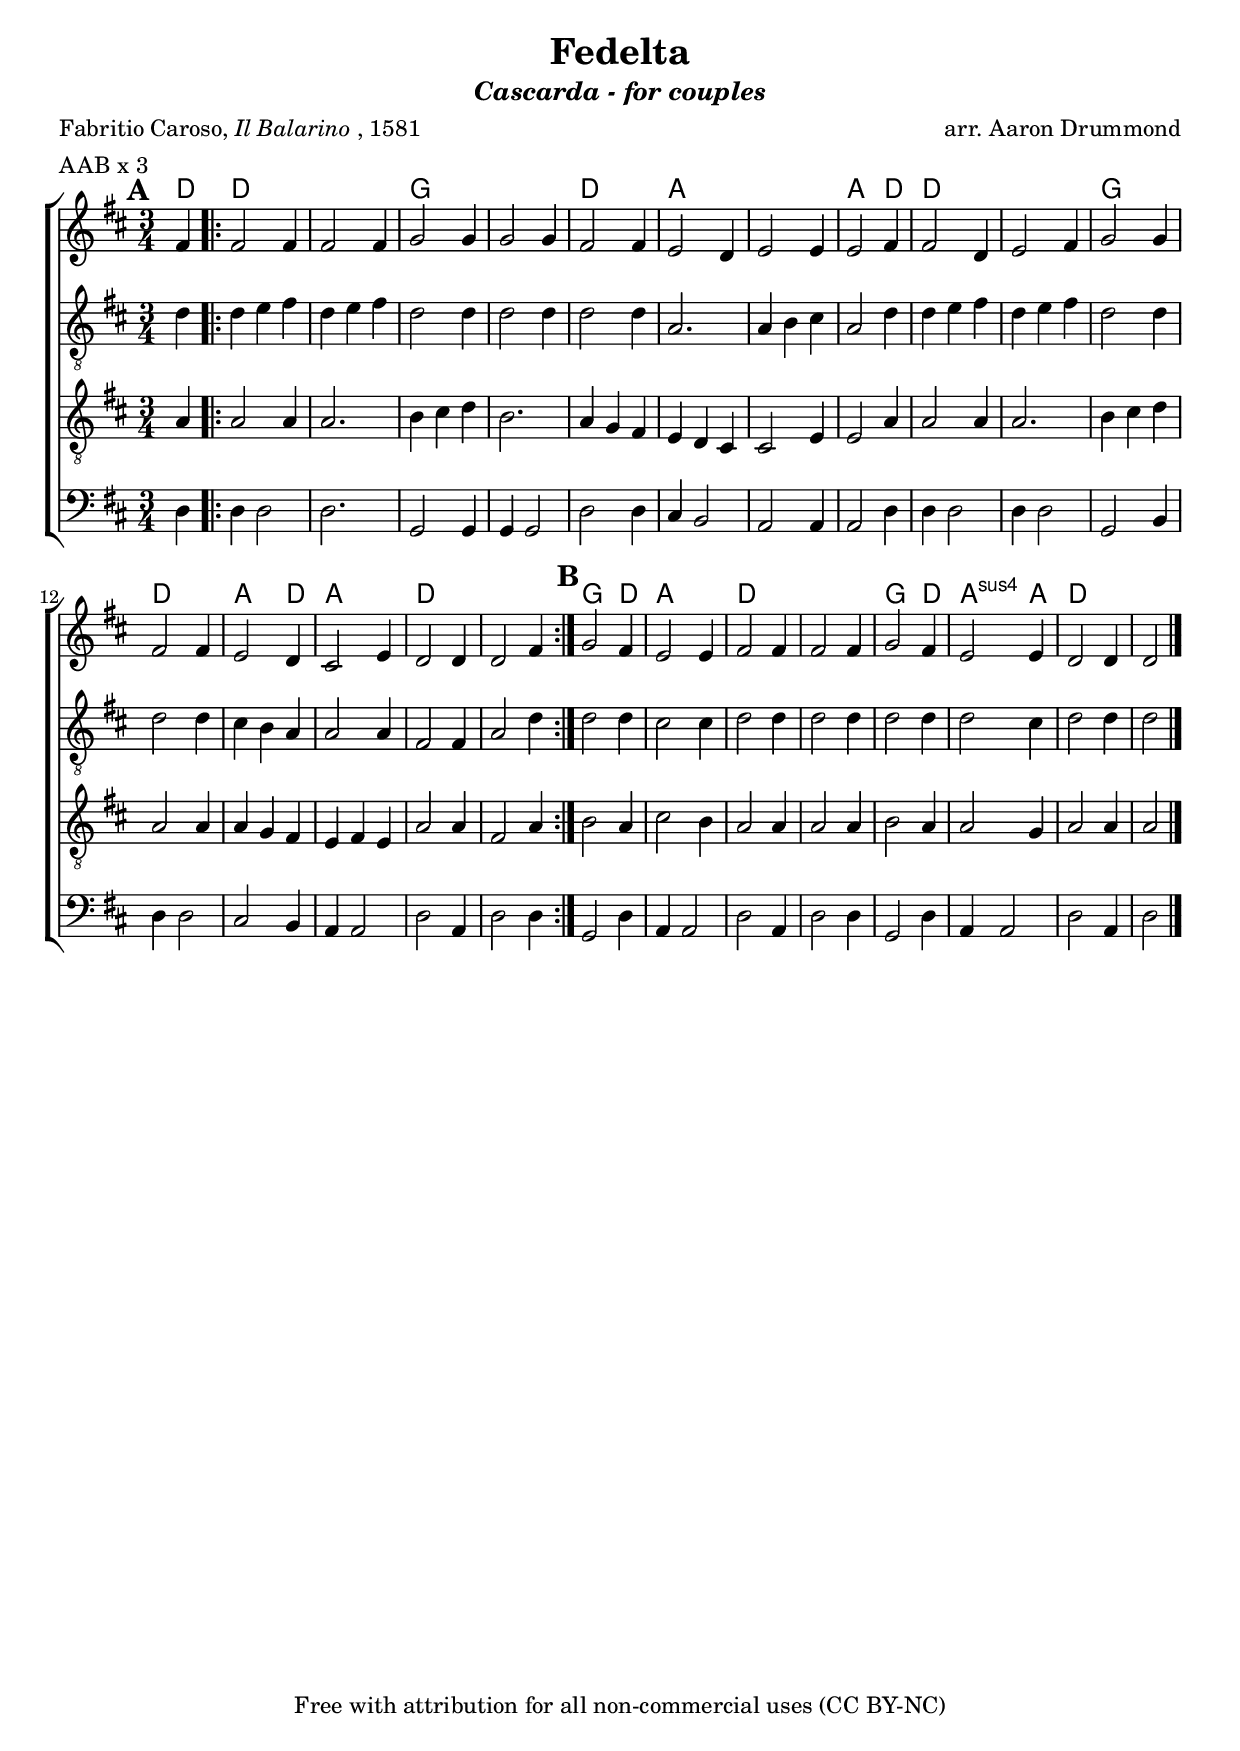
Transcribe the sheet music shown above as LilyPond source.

%#(set-global-staff-size 17)

\header{
  title = "Fedelta"
  poet = \markup { Fabritio Caroso, \italic { Il Balarino}, 1581 }
  subtitle = \markup \italic "Cascarda - for couples"
  composer = "arr. Aaron Drummond"
  meter = "AAB x 3"
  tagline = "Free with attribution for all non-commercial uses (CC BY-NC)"
}

global = \transpose ees d {
 \time 3/4
 \key ees\major
}

top = \transpose ees d {
\set Score.markFormatter = #format-mark-circle-letters
 \clef treble

\mark \default
\partial 4 g'4 \repeat volta 2 {
 g'2 g'4 |  % 2
 g'2 g'4 |  % 3
 aes'2 aes'4 |  % 4
 aes'2 aes'4 |  % 5
 g'2 g'4 |  % 6
 f'2 ees'4 |  % 7
 f'2 f'4 |  % 8
 f'2 g'4 |  % 9
 g'2 ees'4 |  % 10
 f'2 g'4 |  % 11
 aes'2 aes'4 |  % 12
 g'2 g'4 |  % 13
 f'2 ees'4 |  % 14
 d'2 f'4 |  % 15
 ees'2 ees'4 |  % 16
 ees'2 g'4 }
\mark \default
 aes'2 g'4 |  % 18
 f'2 f'4 |  % 19
 g'2 g'4 |  % 20
 g'2 g'4 |  % 21
 aes'2 g'4 |  % 22
 f'2 f'4 |  % 23
 ees'2 ees'4 |  % 24
 ees'2 \bar "|."

}


alto = \transpose ees d {

\partial 4
 ees'4 \repeat volta 2 {
 ees'4 f'4 g'4 |  % 2
 ees'4 f'4 g'4 |  % 3
 ees'2 ees'4   |  % 4
 ees'2 ees'4   |  % 5
 ees'2 ees'4 |  % 6
 bes2. |  % 7
 bes4 c'4 d'4 |  % 8
 bes2 ees'4 |  % 9
 ees'4 f'4 g'4 |  % 10
 ees'4 f'4 g'4 |  % 11
 ees'2 ees'4   |  % 12
 ees'2 ees'4 |  % 13
 d'4 c'4 bes4 |  % 14
 bes2 bes4 |  % 15
 g2 g4   |  % 16
 bes2 ees'4 }
 ees'2 ees'4 |  % 18
 d'2 d'4 |  % 19
 ees'2 ees'4   |  % 20
 ees'2 ees'4 |  % 21
 ees'2 ees'4 |  % 22
 ees'2 d'4 |  % 23
 ees'2 ees'4   |  % 24
 ees'2 


}

tenor = \transpose ees'' d' {
 bes'4 \repeat volta 2{
 bes'2 bes'4   |  % 2
 bes'2. |  % 3
 c''4 d''4 ees''4 |  % 4
 c''2. |  % 5
 bes'4 aes'4 g'4 |  % 6
 f'4 ees'4 d'4 |  % 7
 d'2 f'4   |  % 8
 f'2 bes'4 |  % 9
 bes'2 bes'4   |  % 10
 bes'2. |  % 11
 c''4 d''4 ees''4 |  % 12
 bes'2 bes'4 |  % 13
 bes'4 aes'4 g'4 |  % 14
 f'4 g'4 f'4 |  % 15
 bes'2 bes'4   |  % 16
 g'2 bes'4 }
 c''2 bes'4 |  % 18
 d''2 c''4 |  % 19
 bes'2 bes'4   |  % 20
 bes'2 bes'4 |  % 21
 c''2 bes'4 |  % 22
 bes'2 aes'4 |  % 23
 bes'2 bes'4   |  % 24
 bes'2 

}


bottom = \transpose ees d {
 ees4 \repeat volta 2 {
 ees4 ees2 |  % 2
 ees2. |  % 3
 aes,2 aes,4 |  % 4
 aes,4 aes,2 |  % 5
 ees2 ees4 |  % 6
 d4 c2 |  % 7
 bes,2 bes,4 |  % 8
 bes,2 ees4 |  % 9
 ees4 ees2 |  % 10
 ees4 ees2 |  % 11
 aes,2 c4 |  % 12
 ees4 ees2 |  % 13
 d2 c4 |  % 14
 bes,4 bes,2 |  % 15
 ees2 bes,4 |  % 16
 ees2 ees4 }
 aes,2 ees4 |  % 18
 bes,4 bes,2 |  % 19
 ees2 bes,4 |  % 20
 ees2 ees4 |  % 21
 aes,2 ees4 |  % 22
 bes,4 bes,2 |  % 23
 ees2 bes,4 |  % 24
 ees2
}

chordLine = \transpose d' d \chordmode {

\partial 4 d4 d1. g1. d2. a1. a2 
d4 d1. g2. d2. a2 d4 a2. d1. 
g2 d4 a2. d1. g2 d4 a2:sus4 a4 d1

}

\score {
  \context ChoirStaff <<
    \context ChordNames = chordcontext << \chordLine >>

    \context Staff = cantusStaff <<
      \context Voice = cantus {
	<< \global \top >> 
      }
    >>

    \context Staff = altusStaff <<

      \context Voice = altus { 
	<< \global \clef "G_8" \alto >> 
      }
    >>

    \context Staff = tenorStaff <<

      \context Voice = tenor { 
	<< \global \clef "G_8" \tenor >> 
      }
    >>

    \context Staff = bassusStaff << 
      \context Voice = bassus { 
	<< \global \clef bass \bottom >>
      }
    >>

  >>

  \midi {
    \context {
      \Score
      tempoWholesPerMinute = #(ly:make-moment 300 4)
    }
  }


  \layout { 
    indent = 0\mm
  }
}

\version "2.12.3"

